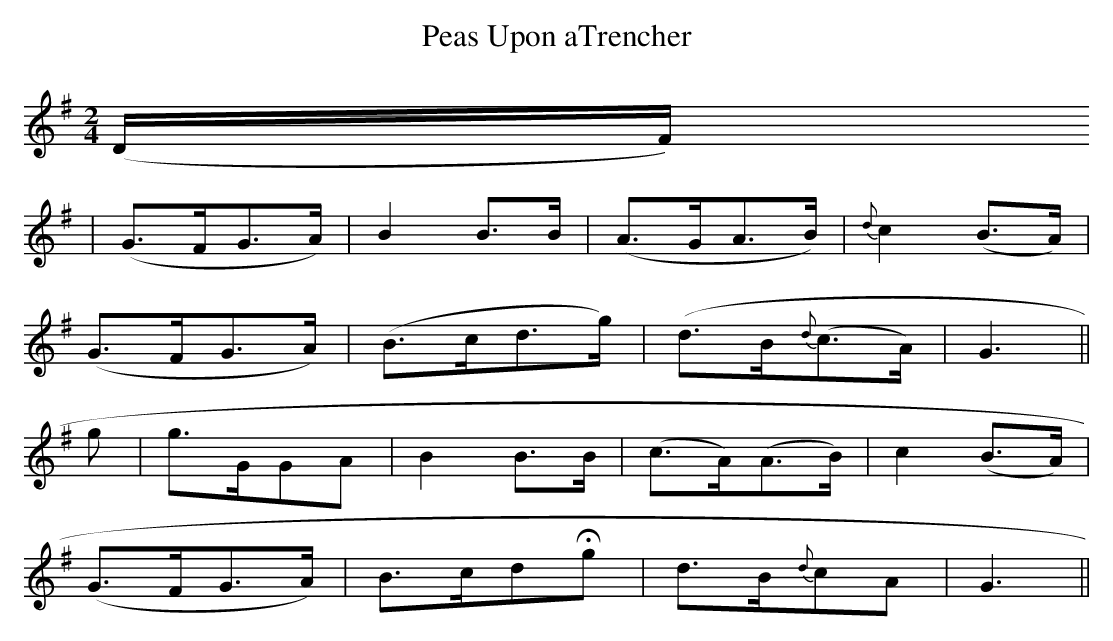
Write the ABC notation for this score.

X:1
T: Peas Upon aTrencher
M: 2/4
L: 1/8
K: G
(D/2F/2)
| (G>FG>A) | B2 B>B | (A>GA>B) | {d}c2 (B>A) |
(G>FG>A) | (B>cd>g) | (d>B{d}(c>A) | G3 ||
g
| g>GGA | B2 B>B | (c>A)(A>B) | c2 (B>A) |
(G>FG>A) | B>cdHg | d>B{d}cA | G3 ||
